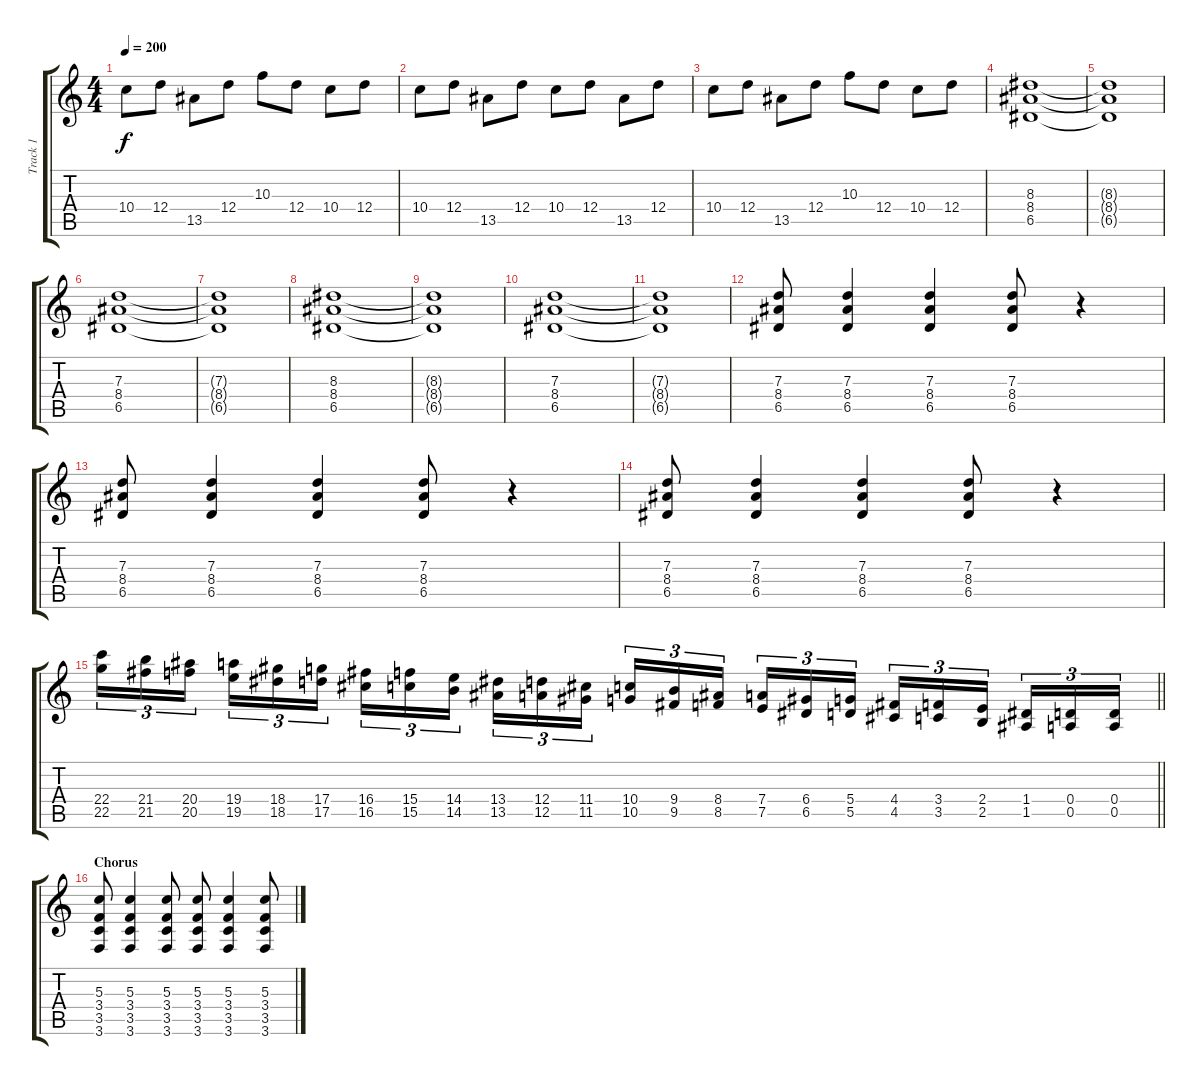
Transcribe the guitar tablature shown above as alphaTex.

\track ("Track 1" "Track 1") {instrument overdrivenguitar}
\staff {score tabs}
\tuning (E4 B3 G3 D3 A2 D2) {hide}
\ts (4 4)
\tempo 200
\clef g2
\ks c
10.4.8{dy f} 12.4.8 13.5.8 12.4.8 10.3.8 12.4.8 10.4.8 12.4.8 |
10.4.8 12.4.8 13.5.8 12.4.8 10.4.8 12.4.8 13.5.8 12.4.8 |
10.4.8 12.4.8 13.5.8 12.4.8 10.3.8 12.4.8 10.4.8 12.4.8 |
(8.3 8.4 6.5).1 |
(8.3{t} 8.4{t} 6.5{t}).1 |
(7.3 8.4 6.5).1 |
(7.3{t} 8.4{t} 6.5{t}).1 |
(8.3 8.4 6.5).1 |
(8.3{t} 8.4{t} 6.5{t}).1 |
(7.3 8.4 6.5).1 |
(7.3{t} 8.4{t} 6.5{t}).1 |
(7.3 8.4 6.5).8 (7.3 8.4 6.5).4 (7.3 8.4 6.5).4 (7.3 8.4 6.5).8 r.4 |
(7.3 8.4 6.5).8 (7.3 8.4 6.5).4 (7.3 8.4 6.5).4 (7.3 8.4 6.5).8 r.4 |
(7.3 8.4 6.5).8 (7.3 8.4 6.5).4 (7.3 8.4 6.5).4 (7.3 8.4 6.5).8 r.4 |
\barLineRight lightlight
(22.4 22.5).16{tu (3 2)} (21.4 21.5).16{tu (3 2)} (20.4 20.5).16{tu (3 2) beam splitsecondary} (19.4 19.5).16{tu (3 2)} (18.4 18.5).16{tu (3 2)} (17.4 17.5).16{tu (3 2)} (16.4 16.5).16{tu (3 2)} (15.4 15.5).16{tu (3 2)} (14.4 14.5).16{tu (3 2) beam splitsecondary} (13.4 13.5).16{tu (3 2)} (12.4 12.5).16{tu (3 2)} (11.4 11.5).16{tu (3 2)} (10.4 10.5).16{tu (3 2)} (9.4 9.5).16{tu (3 2)} (8.4 8.5).16{tu (3 2) beam splitsecondary} (7.4 7.5).16{tu (3 2)} (6.4 6.5).16{tu (3 2)} (5.4 5.5).16{tu (3 2)} (4.4 4.5).16{tu (3 2)} (3.4 3.5).16{tu (3 2)} (2.4 2.5).16{tu (3 2) beam splitsecondary} (1.4 1.5).16{tu (3 2)} (0.4 0.5).16{tu (3 2)} (0.4 0.5).16{tu (3 2)} |
\section ("" "Chorus")
(5.3 3.4 3.5 3.6).8 (5.3 3.4 3.5 3.6).4 (5.3 3.4 3.5 3.6).8 (5.3 3.4 3.5 3.6).8 (5.3 3.4 3.5 3.6).4 (5.3 3.4 3.5 3.6).8
